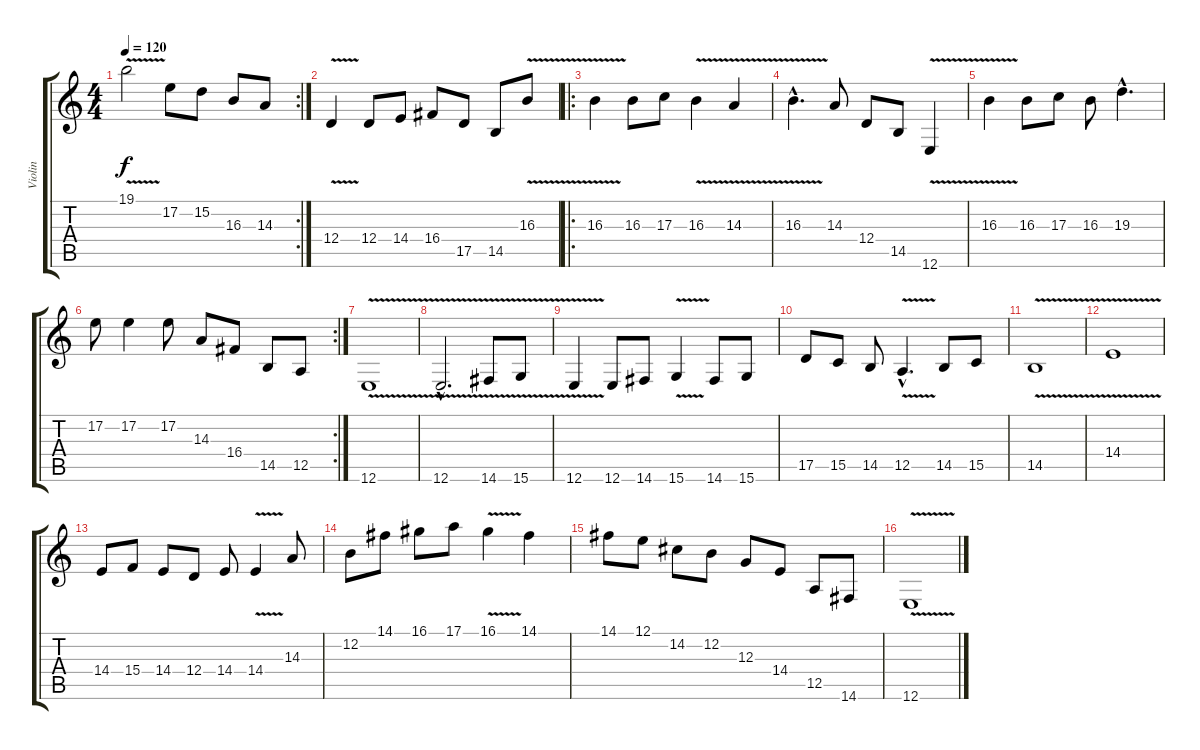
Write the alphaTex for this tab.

\track ("Violin" "Violin") {instrument violin}
\staff {score tabs}
\tuning (E4 B3 G3 D3 A2 E2) {hide}
\rc 2
\ts (4 4)
\tempo 120
\clef g2
\ks c
19.1{v}.2{dy f} 17.2.8 15.2.8 16.3.8 14.3.8 |
12.4{v}.4 12.4.8 14.4.8 16.4.8 17.5.8 14.5.8 16.3{v}.8 |
\ro
16.3{v}.4 16.3.8 17.3.8 16.3{v}.4 14.3{v}.4 |
16.3{v hac}.4{d} 14.3.8 12.4.8 14.5.8 12.6{v}.4 |
16.3{v}.4 16.3.8 17.3.8 16.3.8 19.3{hac}.4{d} |
\rc 2
17.2.8 17.2.4 17.2.8 14.3.8 16.4.8 14.5.8 12.5.8 |
12.6{v}.1 |
12.6{v hac}.2{d} 14.6{v}.8 15.6{v}.8 |
12.6{v}.4 12.6.8 14.6.8 15.6{v}.4 14.6.8 15.6.8 |
17.5.8 15.5.8 14.5.8 12.5{v hac}.4{d} 14.5.8 15.5.8 |
14.5{v}.1 |
14.4{v}.1 |
14.4.8 15.4.8 14.4.8 12.4.8 14.4.8 14.4{v}.4 14.3.8 |
12.2.8 14.1.8 16.1.8 17.1.8 16.1{v}.4 14.1.4 |
14.1.8 12.1.8 14.2.8 12.2.8 12.3.8 14.4.8 12.5.8 14.6.8 |
12.6{v}.1
